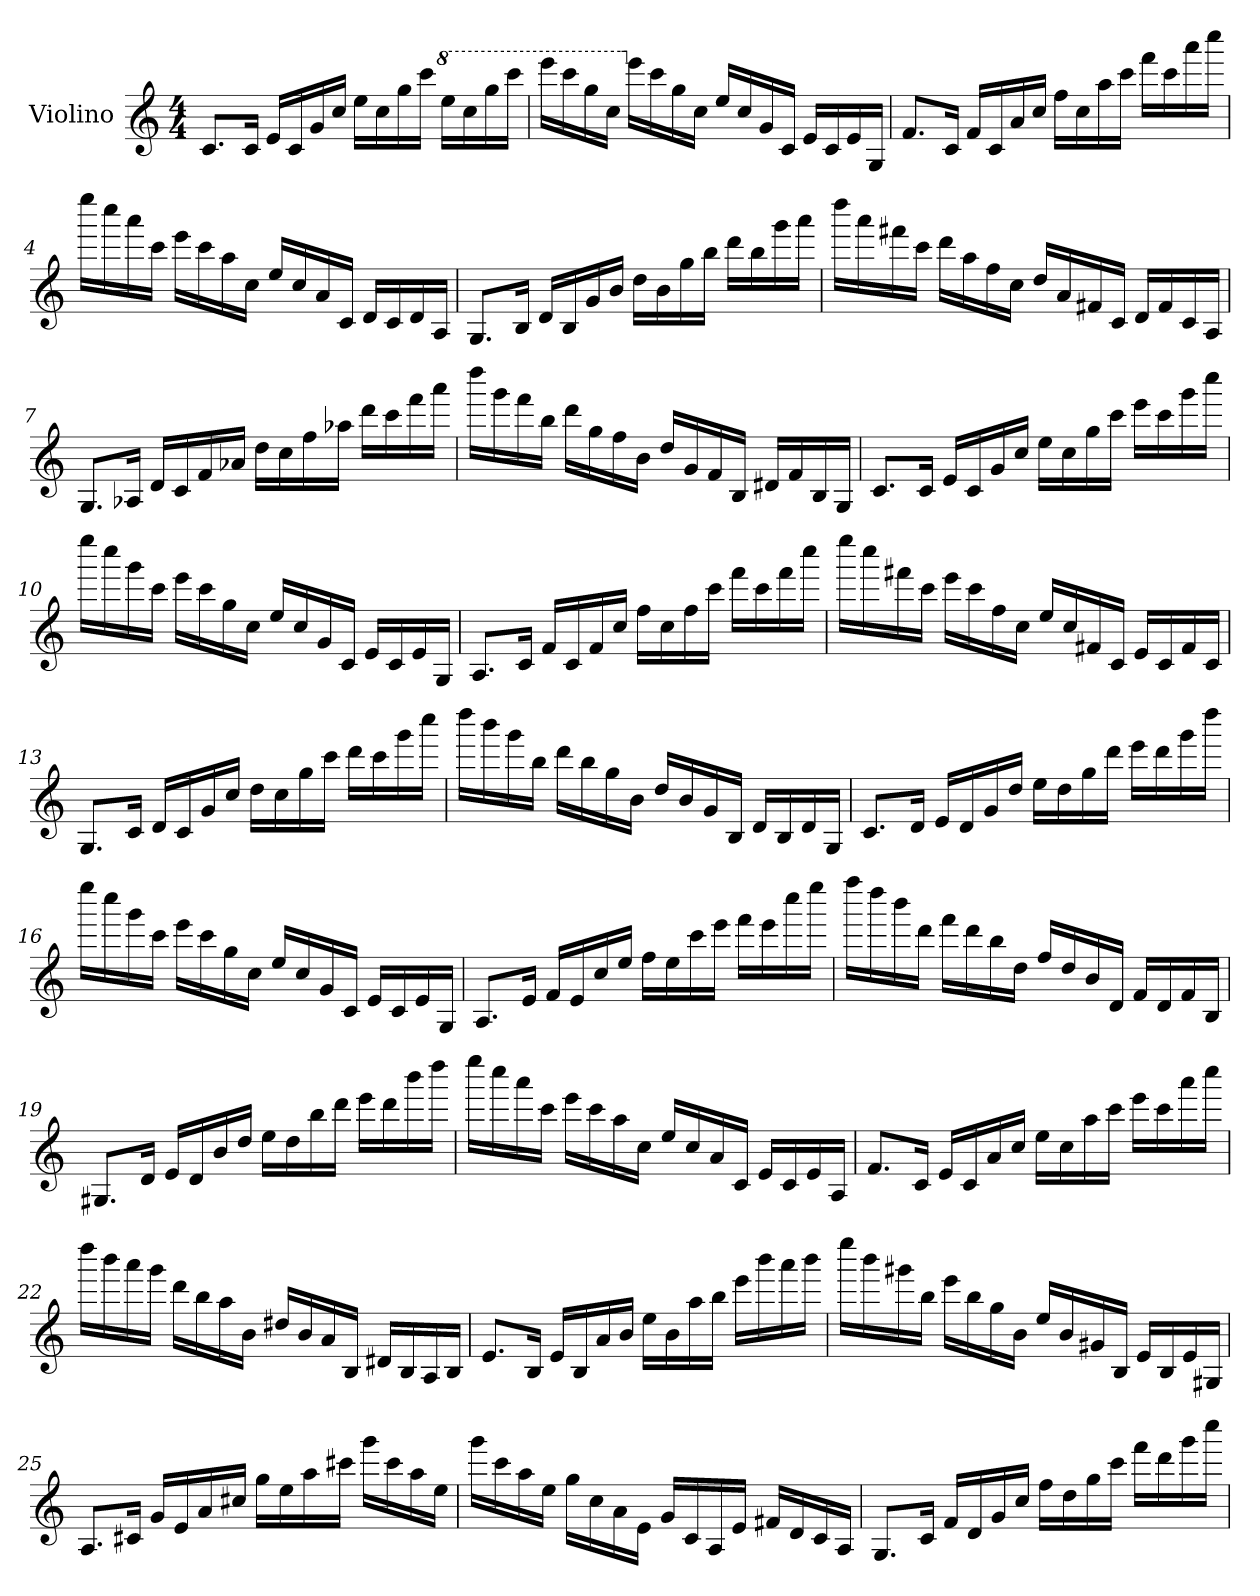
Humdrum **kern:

**kern
*part1
*staff1
*I"Violino
*I'Vln.
*clefG2
*k[]
*M4/4
*MM176
=1
8.c/L
16c/Jk
16e/LL
16c/
16g/
16cc/JJ
16ee\LL
16cc\
16gg\
16ccc\JJ
*8va
16eee\LL
16ccc\
16ggg\
16cccc\JJ
=2
16eeee\LL
16cccc\
16ggg\
16ccc\JJ
*X8va
16eee\LL
16ccc\
16gg\
16cc\JJ
16ee/LL
16cc/
16g/
16c/JJ
16e/LL
16c/
16e/
16G/JJ
!!LO:LB:g=z
=3
8.f/L
16c/Jk
16f/LL
16c/
16a/
16cc/JJ
16ff\LL
16cc\
16aa\
16ccc\JJ
16fff\LL
16ccc\
16aaa\
16cccc\JJ
=4
16eeee\LL
16cccc\
16aaa\
16ccc\JJ
16eee\LL
16ccc\
16aa\
16cc\JJ
16ee/LL
16cc/
16a/
16c/JJ
16d/LL
16c/
16d/
16A/JJ
!!LO:LB:g=z
=5
8.G/L
16B/Jk
16d/LL
16B/
16g/
16b/JJ
16dd\LL
16b\
16gg\
16bb\JJ
16ddd\LL
16bb\
16ggg\
16aaa\JJ
=6
16dddd\LL
16aaa\
16fff#X\
16ccc\JJ
16ddd\LL
16aa\
16ff\
16cc\JJ
16dd/LL
16a/
16f#X/
16c/JJ
16d/LL
16f#/
16c/
16A/JJ
!!LO:LB:g=z
=7
8.G/L
16A-X/Jk
16d/LL
16c/
16f/
16a-X/JJ
16dd\LL
16cc\
16ff\
16aa-X\JJ
16ddd\LL
16ccc\
16fff\
16aaa\JJ
=8
16dddd\LL
16ggg\
16fff\
16bb\JJ
16ddd\LL
16gg\
16ff\
16b\JJ
16dd/LL
16g/
16f/
16B/JJ
16d#X/LL
16f/
16B/
16G/JJ
!!LO:LB:g=z
=9
8.c/L
16c/Jk
16e/LL
16c/
16g/
16cc/JJ
16ee\LL
16cc\
16gg\
16ccc\JJ
16eee\LL
16ccc\
16ggg\
16cccc\JJ
=10
16eeee\LL
16cccc\
16ggg\
16ccc\JJ
16eee\LL
16ccc\
16gg\
16cc\JJ
16ee/LL
16cc/
16g/
16c/JJ
16e/LL
16c/
16e/
16G/JJ
!!LO:LB:g=z
=11
8.A/L
16c/Jk
16f/LL
16c/
16f/
16cc/JJ
16ff\LL
16cc\
16ff\
16ccc\JJ
16fff\LL
16ccc\
16fff\
16cccc\JJ
=12
16eeee\LL
16cccc\
16fff#X\
16ccc\JJ
16eee\LL
16ccc\
16ff\
16cc\JJ
16ee/LL
16cc/
16f#X/
16c/JJ
16e/LL
16c/
16f#/
16c/JJ
!!LO:LB:g=z
=13
8.G/L
16c/Jk
16d/LL
16c/
16g/
16cc/JJ
16dd\LL
16cc\
16gg\
16ccc\JJ
16ddd\LL
16ccc\
16ggg\
16cccc\JJ
=14
16dddd\LL
16bbb\
16ggg\
16bb\JJ
16ddd\LL
16bb\
16gg\
16b\JJ
16dd/LL
16b/
16g/
16B/JJ
16d/LL
16B/
16d/
16G/JJ
!!LO:LB:g=z
=15
8.c/L
16d/Jk
16e/LL
16d/
16g/
16dd/JJ
16ee\LL
16dd\
16gg\
16ddd\JJ
16eee\LL
16ddd\
16ggg\
16dddd\JJ
=16
16eeee\LL
16cccc\
16ggg\
16ccc\JJ
16eee\LL
16ccc\
16gg\
16cc\JJ
16ee/LL
16cc/
16g/
16c/JJ
16e/LL
16c/
16e/
16G/JJ
!!LO:LB:g=z
=17
8.A/L
16e/Jk
16f/LL
16e/
16cc/
16ee/JJ
16ff\LL
16ee\
16ccc\
16eee\JJ
16fff\LL
16eee\
16cccc\
16eeee\JJ
=18
16ffff\LL
16dddd\
16bbb\
16ddd\JJ
16fff\LL
16ddd\
16bb\
16dd\JJ
16ff/LL
16dd/
16b/
16d/JJ
16f/LL
16d/
16f/
16B/JJ
!!LO:LB:g=z
=19
8.G#X/L
16d/Jk
16e/LL
16d/
16b/
16dd/JJ
16ee\LL
16dd\
16bb\
16ddd\JJ
16eee\LL
16ddd\
16bbb\
16dddd\JJ
=20
16eeee\LL
16cccc\
16aaa\
16ccc\JJ
16eee\LL
16ccc\
16aa\
16cc\JJ
16ee/LL
16cc/
16a/
16c/JJ
16e/LL
16c/
16e/
16A/JJ
!!LO:PB:g=z
=21
8.f/L
16c/Jk
16e/LL
16c/
16a/
16cc/JJ
16ee\LL
16cc\
16aa\
16ccc\JJ
16eee\LL
16ccc\
16aaa\
16cccc\JJ
=22
16dddd\LL
16bbb\
16aaa\
16ggg\JJ
16ddd\LL
16bb\
16aa\
16b\JJ
16dd#X/LL
16b/
16a/
16B/JJ
16d#X/LL
16B/
16A/
16B/JJ
!!LO:LB:g=z
=23
8.e/L
16B/Jk
16e/LL
16B/
16a/
16b/JJ
16ee\LL
16b\
16aa\
16bb\JJ
16eee\LL
16bbb\
16aaa\
16bbb\JJ
=24
16eeee\LL
16bbb\
16ggg#X\
16bb\JJ
16eee\LL
16bb\
16gg\
16b\JJ
16ee/LL
16b/
16g#X/
16B/JJ
16e/LL
16B/
16e/
16G#X/JJ
!!LO:LB:g=z
=25
8.A/L
16c#X/Jk
16g/LL
16e/
16a/
16cc#X/JJ
16gg\LL
16ee\
16aa\
16ccc#X\JJ
16ggg\LL
16ccc#\
16aa\
16ee\JJ
=26
16ggg\LL
16ccc\
16aa\
16ee\JJ
16gg\LL
16cc\
16a\
16e\JJ
16g/LL
16c/
16A/
16e/JJ
16f#X/LL
16d/
16c/
16A/JJ
!!LO:LB:g=z
=27
8.G/L
16c/Jk
16f/LL
16d/
16g/
16cc/JJ
16ff\LL
16dd\
16gg\
16ccc\JJ
16fff\LL
16ddd\
16ggg\
16cccc\JJ
=
*-
